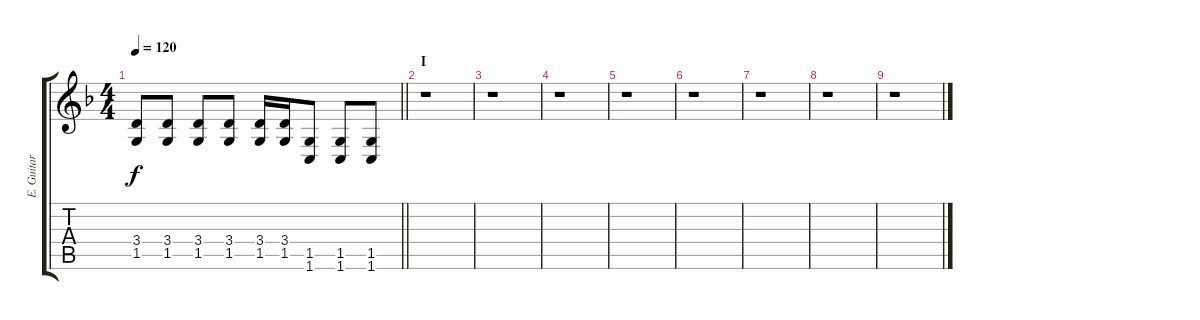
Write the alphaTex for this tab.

\track ("E. Guitar I" "E. Guitar ") {instrument overdrivenguitar}
\staff {score tabs}
\tuning (Db4 Ab3 E3 B2 Gb2 B1) {hide}
\ts (4 4)
\tempo 120
\clef g2
\barLineRight lightlight
\ks f
(3.4 1.5).8{dy f} (3.4 1.5).8 (3.4 1.5).8 (3.4 1.5).8 (3.4 1.5).16 (3.4 1.5).16 (1.5 1.6).8 (1.5 1.6).8 (1.5 1.6).8 |
\section ("" "I")
r.1 |
r.1 |
r.1 |
r.1 |
r.1 |
r.1 |
r.1 |
r.1
